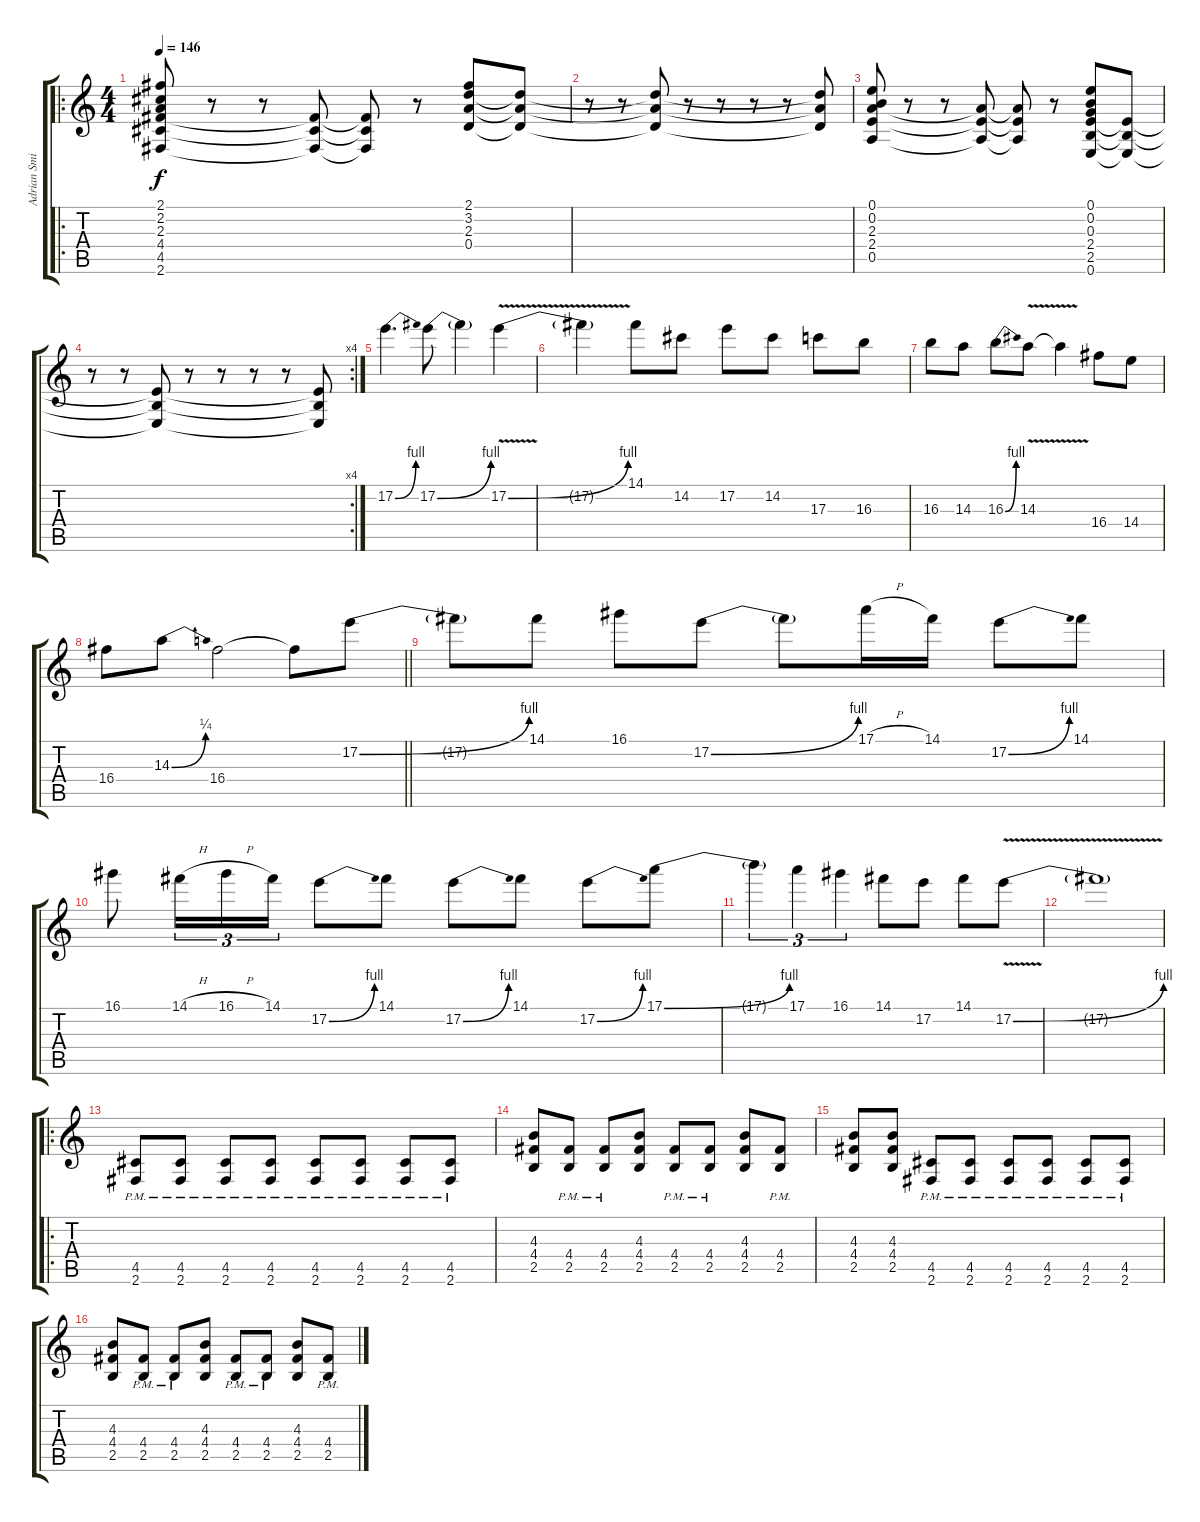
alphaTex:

\track ("Adrian Smith" "Adrian Smi") {instrument distortionguitar}
\staff {score tabs}
\tuning (E4 B3 G3 D3 A2 E2) {hide}
\ro
\ts (4 4)
\tempo 146
\clef g2
\ks c
(2.1 2.2 2.3 4.4 4.5 2.6).8{dy f volume 16} r.8 r.8 (4.4{t} 4.5{t} 2.6{t}).8 (4.4{t} 4.5{t} 2.6{t}).8 r.8 (2.1 3.2 2.3 0.4).8 (3.2{t} 2.3{t} 0.4{t}).8 |
r.8 r.8 (3.2{t} 2.3{t} 0.4{t}).8 r.8 r.8 r.8 r.8 (3.2{t} 2.3{t} 0.4{t}).8 |
(0.1 0.2 2.3 2.4 0.5).8 r.8 r.8 (2.3{t} 2.4{t} 0.5{t}).8 (2.3{t} 2.4{t} 0.5{t}).8 r.8 (0.1 0.2 0.3 2.4 2.5 0.6).8 (2.4{t} 2.5{t} 0.6{t}).8 |
\rc 4
r.8 r.8 (2.4{t} 2.5{t} 0.6{t}).8 r.8 r.8 r.8 r.8 (2.4{t} 2.5{t} 0.6{t}).8 |
17.2{be (bend 0 0 60 4)}.4{d volume 16} 17.2{be (bend 0 0 60 4)}.8 17.2{t}.4 17.2{be (bend 0 0 60 4) v}.4 |
17.2{t}.4 14.1.8 14.2.8 17.2.8 14.2.8 17.3.8 16.3.8 |
16.3.8 14.3.8 16.3{be (bend 0 0 60 4)}.8 14.3{v}.8 14.3{t}.4 16.4.8 14.4.8 |
\barLineRight lightlight
16.4.8 14.3{be (bend 0 0 60 1)}.8 16.4.2 16.4{t}.8 17.2{be (bend 0 0 60 4)}.8 |
17.2{t}.8 14.1.8 16.1.8 17.2{be (bend 0 0 60 4)}.8 17.2{t}.8 17.1{h}.16 14.1.16 17.2{be (bend 0 0 60 4)}.8 14.1.8 |
16.1.8 14.1{h}.16{tu (3 2)} 16.1{h}.16{tu (3 2)} 14.1.16{tu (3 2)} 17.2{be (bend 0 0 60 4)}.8 14.1.8 17.2{be (bend 0 0 60 4)}.8 14.1.8 17.2{be (bend 0 0 60 4)}.8 17.1{be (bend 0 0 60 4)}.8 |
17.1{t}.4{tu (3 2)} 17.1.4{tu (3 2)} 16.1.4{tu (3 2)} 14.1.8 17.2.8 14.1.8 17.2{be (bend 0 0 60 4) v}.8 |
17.2{t}.1 |
\ro
(4.5{pm} 2.6{pm}).8{volume 12} (4.5{pm} 2.6{pm}).8 (4.5{pm} 2.6{pm}).8 (4.5{pm} 2.6{pm}).8 (4.5{pm} 2.6{pm}).8 (4.5{pm} 2.6{pm}).8 (4.5{pm} 2.6{pm}).8 (4.5{pm} 2.6{pm}).8 |
(4.3 4.4 2.5).8 (4.4{pm} 2.5{pm}).8 (4.4{pm} 2.5{pm}).8 (4.3 4.4 2.5).8 (4.4{pm} 2.5{pm}).8 (4.4{pm} 2.5{pm}).8 (4.3 4.4 2.5).8 (4.4{pm} 2.5{pm}).8 |
(4.3 4.4 2.5).8 (4.3 4.4 2.5).8 (4.5{pm} 2.6{pm}).8 (4.5{pm} 2.6{pm}).8 (4.5{pm} 2.6{pm}).8 (4.5{pm} 2.6{pm}).8 (4.5{pm} 2.6{pm}).8 (4.5{pm} 2.6{pm}).8 |
(4.3 4.4 2.5).8 (4.4{pm} 2.5{pm}).8 (4.4{pm} 2.5{pm}).8 (4.3 4.4 2.5).8 (4.4{pm} 2.5{pm}).8 (4.4{pm} 2.5{pm}).8 (4.3 4.4 2.5).8 (4.4{pm} 2.5{pm}).8
